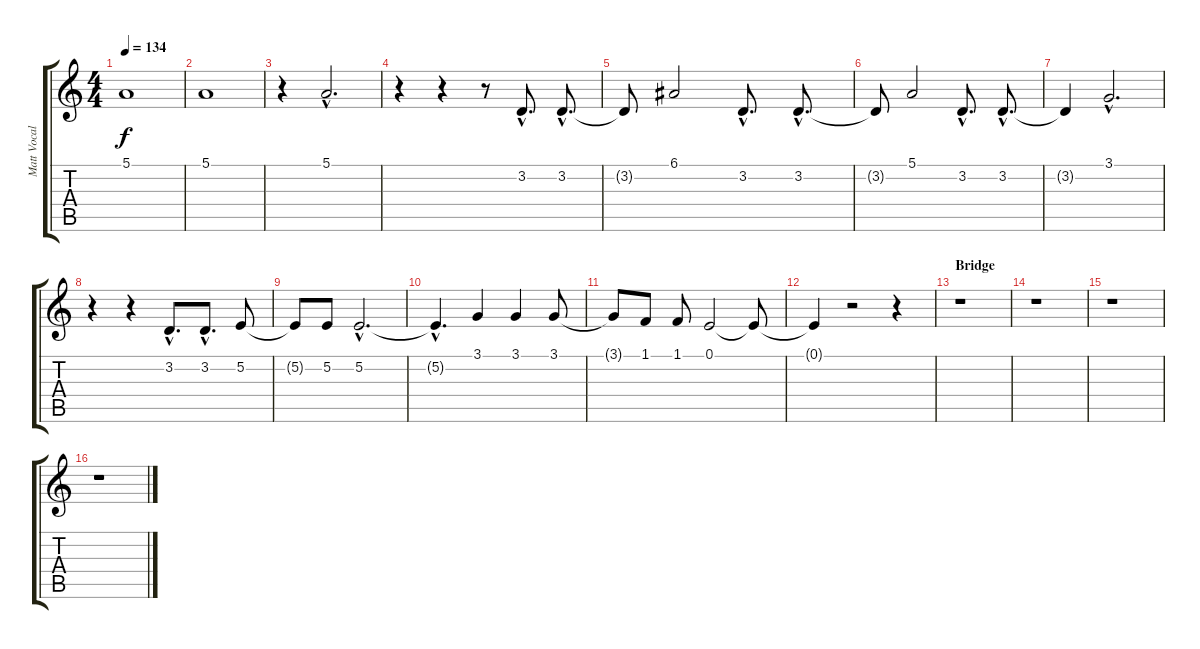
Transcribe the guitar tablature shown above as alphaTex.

\track ("Matt Vocals" "Matt Vocal") {instrument flute}
\staff {score tabs}
\tuning (E4 B3 G3 D3 A2 E2) {hide}
\ts (4 4)
\tempo 134
\clef g2
\ks c
5.1.1{dy f} |
5.1.1 |
r.4 5.1{hac}.2{d} |
r.4 r.4 r.8 3.2{hac}.8{d} 3.2{hac}.8{d} |
3.2{t}.8 6.1.2 3.2{hac}.8{d} 3.2{hac}.8{d} |
3.2{t}.8 5.1.2 3.2{hac}.8{d} 3.2{hac}.8{d} |
3.2{t}.4 3.1{hac}.2{d} |
r.4 r.4 3.2{hac}.8{d} 3.2{hac}.8{d} 5.2.8 |
5.2{t}.8 5.2.8 5.2{hac}.2{d} |
5.2{hac t}.4{d} 3.1.4 3.1.4 3.1.8 |
3.1{t}.8 1.1.8 1.1.8 0.1.2 0.1{t}.8 |
0.1{t}.4 r.2 r.4 |
\section ("" "Bridge")
r.1 |
r.1 |
r.1 |
r.1
